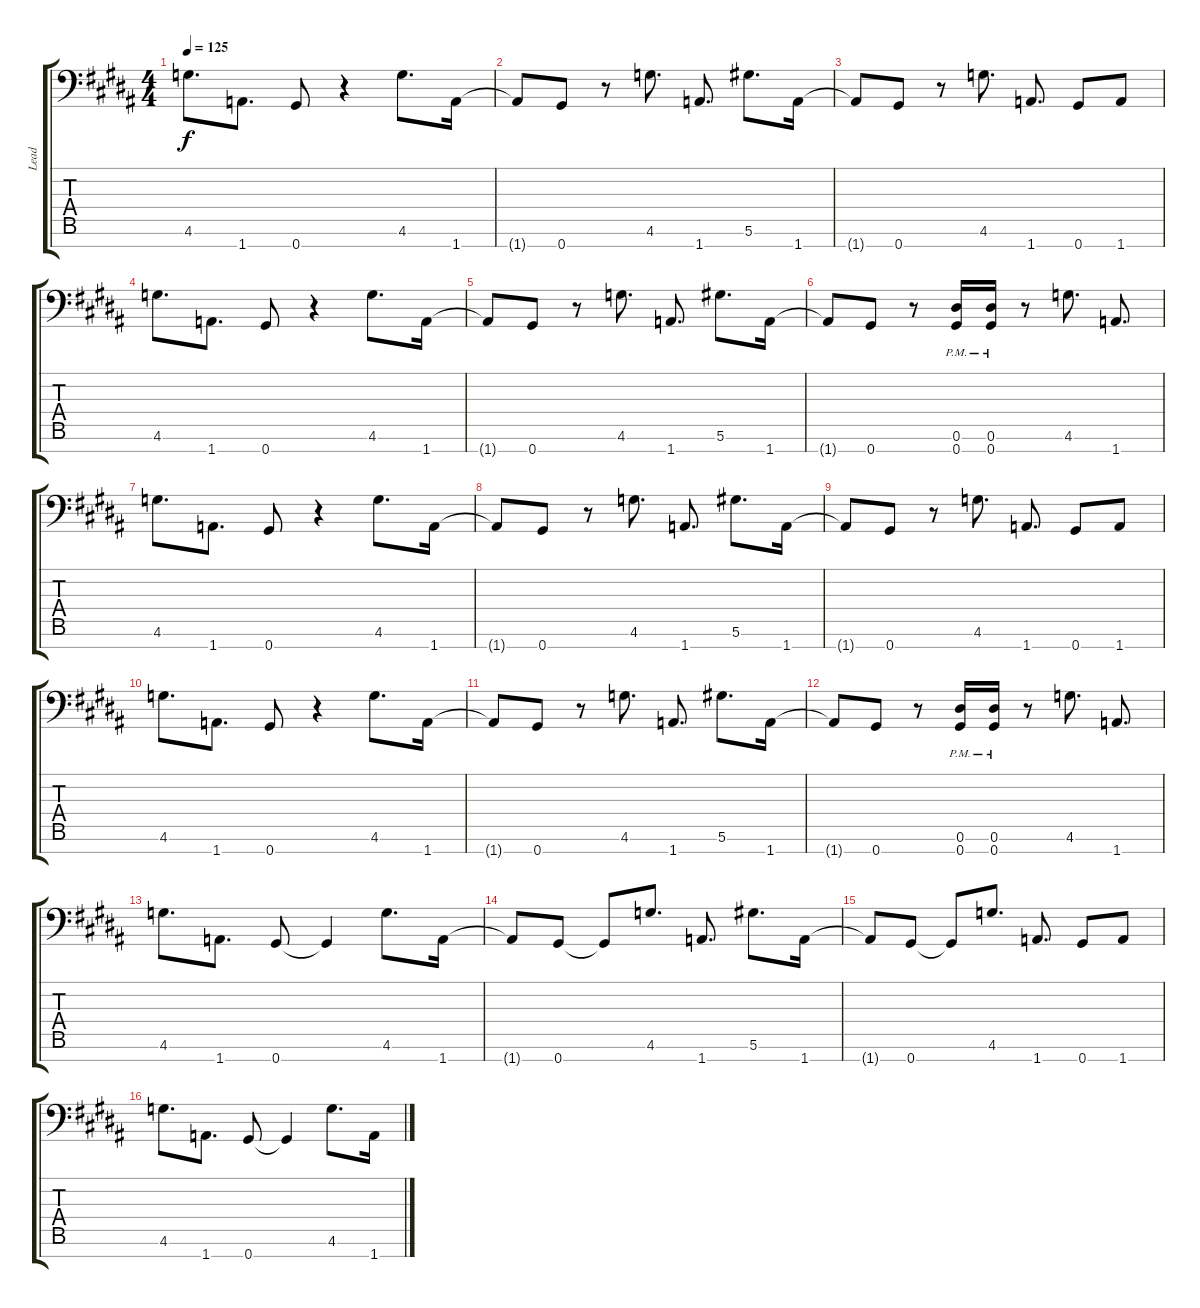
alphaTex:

\track ("Lead" "Lead") {instrument distortionguitar}
\staff {score tabs}
\tuning (Eb4 Bb3 F3 Db3 Ab2 Eb2 Ab1) {hide}
\ts (4 4)
\tempo 125
\clef f4
\ks g#minor
4.6.8{d dy f} 1.7.8{d} 0.7.8 r.4 4.6.8{d} 1.7.16 |
1.7{t}.8 0.7.8 r.8 4.6.8{d} 1.7.8{d} 5.6.8{d} 1.7.16 |
1.7{t}.8 0.7.8 r.8 4.6.8{d} 1.7.8{d} 0.7.8 1.7.8 |
4.6.8{d} 1.7.8{d} 0.7.8 r.4 4.6.8{d} 1.7.16 |
1.7{t}.8 0.7.8 r.8 4.6.8{d} 1.7.8{d} 5.6.8{d} 1.7.16 |
1.7{t}.8 0.7.8 r.8 (0.6{pm} 0.7{pm}).16 (0.6{pm} 0.7{pm}).16 r.8 4.6.8{d} 1.7.8{d} |
4.6.8{d} 1.7.8{d} 0.7.8 r.4 4.6.8{d} 1.7.16 |
1.7{t}.8 0.7.8 r.8 4.6.8{d} 1.7.8{d} 5.6.8{d} 1.7.16 |
1.7{t}.8 0.7.8 r.8 4.6.8{d} 1.7.8{d} 0.7.8 1.7.8 |
4.6.8{d} 1.7.8{d} 0.7.8 r.4 4.6.8{d} 1.7.16 |
1.7{t}.8 0.7.8 r.8 4.6.8{d} 1.7.8{d} 5.6.8{d} 1.7.16 |
1.7{t}.8 0.7.8 r.8 (0.6{pm} 0.7{pm}).16 (0.6{pm} 0.7{pm}).16 r.8 4.6.8{d} 1.7.8{d} |
4.6.8{d} 1.7.8{d} 0.7.8 0.7{t}.4 4.6.8{d} 1.7.16 |
1.7{t}.8 0.7.8 0.7{t}.8 4.6.8{d} 1.7.8{d} 5.6.8{d} 1.7.16 |
1.7{t}.8 0.7.8 0.7{t}.8 4.6.8{d} 1.7.8{d} 0.7.8 1.7.8 |
4.6.8{d} 1.7.8{d} 0.7.8 0.7{t}.4 4.6.8{d} 1.7.16
